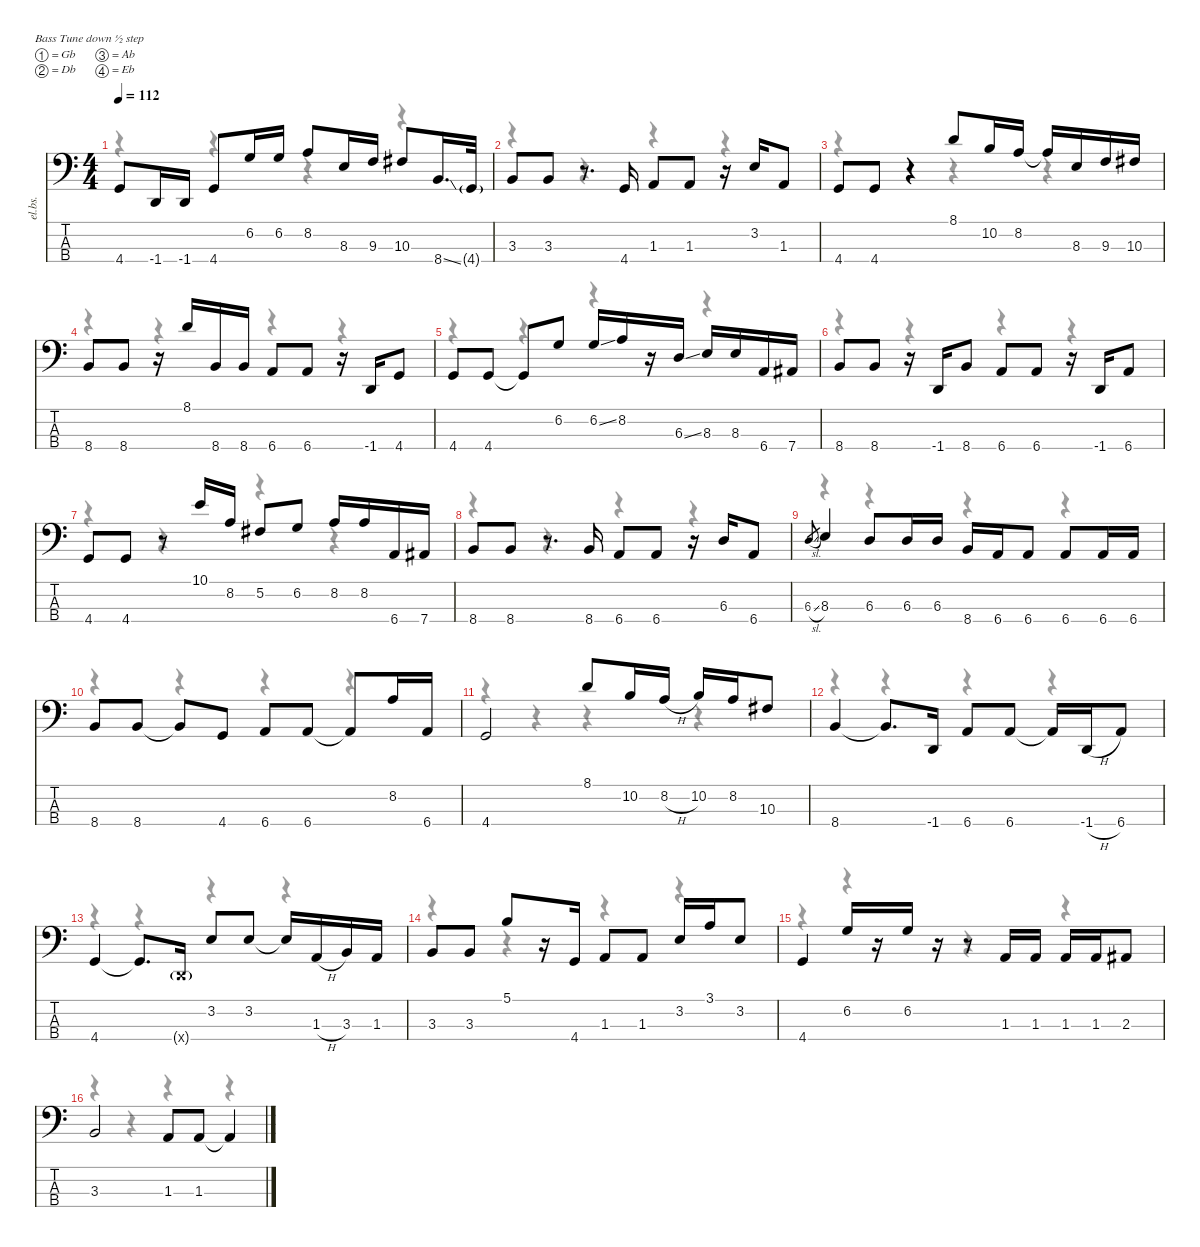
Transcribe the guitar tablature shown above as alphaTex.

\defaultSystemsLayout 4
\hideDynamics
\bracketExtendMode nobrackets
\otherSystemsTrackNameOrientation horizontal
\track ("Bass" "el.bs.") {instrument electricbassfinger}
\staff {score tabs}
\tuning (Gb2 Db2 Ab1 Eb1)
\voice
\ts (4 4)
\tempo 112
\clef f4
\ks c
4.4.8{dy f beam Up} -1.4.16{beam Up} -1.4.16{beam Up} 4.4.8{beam Up} 6.2.16{beam Up} 6.2.16{beam Up} 8.2.8{beam Up} 8.3.16{beam Up} 9.3.16{beam Up} 10.3{acc #}.8{beam Up} 8.4{ss}.16{d beam Up} 4.4{g}.32{dy mp beam Up} |
3.3.8{dy f beam Up} 3.3.8{beam Up} r.8{d beam Up} 4.4.16{beam Up} 1.3.8{beam Up} 1.3.8{beam Up} r.16{beam Up} 3.2.16{beam Up} 1.3.8{beam Up} |
4.4.8{beam Up} 4.4.8{beam Up} r.4{beam Up} 8.1.8{beam Up} 10.2.16{beam Up} 8.2.16{beam Up} 8.2{t}.16{beam Up} 8.3.16{beam Up} 9.3.16{beam Up} 10.3{acc #}.16{beam Up} |
8.4.8{beam Up} 8.4.8{beam Up} r.16{beam Up} 8.1.16{beam Up} 8.4.16{beam Up} 8.4.16{beam Up} 6.4.8{beam Up} 6.4.8{beam Up} r.16{beam Up} -1.4.16{beam Up} 4.4.8{beam Up} |
4.4.8{beam Up} 4.4.8{beam Up} 4.4{t}.8{beam Up} 6.2.8{beam Up} 6.2{ss}.16{beam Up} 8.2.16{beam Up} r.16{beam Up} 6.3{ss}.16{beam Up} 8.3.16{beam Up} 8.3.16{beam Up} 6.4.16{beam Up} 7.4{acc #}.16{beam Up} |
8.4.8{beam Up} 8.4.8{beam Up} r.16{beam Up} -1.4.16{beam Up} 8.4.8{beam Up} 6.4.8{beam Up} 6.4.8{beam Up} r.16{beam Up} -1.4.16{beam Up} 6.4.8{beam Up} |
4.4.8{beam Up} 4.4.8{beam Up} r.8{beam Up} 10.1.16{beam Up} 8.2.16{beam Up} 5.2{acc #}.8{beam Up} 6.2.8{beam Up} 8.2.16{beam Up} 8.2.16{beam Up} 6.4.16{beam Up} 7.4{acc #}.16{beam Up} |
8.4.8{beam Up} 8.4.8{beam Up} r.8{d beam Up} 8.4.16{beam Up} 6.4.8{beam Up} 6.4.8{beam Up} r.16{beam Up} 6.3.16{beam Up} 6.4.8{beam Up} |
6.3{sl}.8{gr dy mp beam Up} 8.3.4{dy f beam Up} 6.3.8{beam Up} 6.3.16{beam Up} 6.3.16{beam Up} 8.4.16{beam Up} 6.4.16{beam Up} 6.4.8{beam Up} 6.4.8{beam Up} 6.4.16{beam Up} 6.4.16{beam Up} |
8.4.8{beam Up} 8.4.8{beam Up} 8.4{t}.8{beam Up} 4.4.8{beam Up} 6.4.8{beam Up} 6.4.8{beam Up} 6.4{t}.8{beam Up} 8.2.16{beam Up} 6.4.16{beam Up} |
4.4.2{beam Up} 8.1.8{beam Up} 10.2.16{beam Up} 8.2{h}.16{beam Up} 10.2.16{beam Up} 8.2.16{beam Up} 10.3{acc #}.8{beam Up} |
8.4.4{beam Up} 8.4{t}.8{d beam Up} -1.4.16{beam Up} 6.4.8{beam Up} 6.4.8{beam Up} 6.4{t}.16{beam Up} -1.4{h}.16{beam Up} 6.4.8{beam Up} |
4.4.4{beam Up} 4.4{t}.8{d beam Up} -1.4{g x}.16{dy mf beam Up} 3.2.8{dy f beam Up} 3.2.8{beam Up} 3.2{t}.16{beam Up} 1.3{h}.16{beam Up} 3.3.16{beam Up} 1.3.16{beam Up} |
3.3.8{beam Up} 3.3.8{beam Up} 5.1.8{beam Up} r.16{beam Up} 4.4.16{beam Up} 1.3.8{beam Up} 1.3.8{beam Up} 3.2.16{beam Up} 3.1.16{beam Up} 3.2.8{beam Up} |
4.4.4{beam Up} 6.2.16{beam Up} r.16{beam Up} 6.2.16{beam Up} r.16{beam Up} r.8{beam Up} 1.3.16{beam Up} 1.3.16{beam Up} 1.3.16{beam Up} 1.3.16{beam Up} 2.3{acc #}.8{beam Up} |
3.3.2{beam Up} 1.3.8{beam Up} 1.3.8{beam Up} 1.3{t}.4{beam Up}
\voice
\clef f4
\ottava regular
\simile none
\ks c
r.4{dy mf beam Down} r.4{beam Down} r.4{beam Down} r.4{beam Down} |
r.4{beam Down} r.4{beam Down} r.4{beam Down} r.4{beam Down} |
r.4{beam Down} r.4{beam Down} r.4{beam Down} r.4{beam Down} |
r.4{beam Down} r.4{beam Down} r.4{beam Down} r.4{beam Down} |
r.4{beam Down} r.4{beam Down} r.4{beam Down} r.4{beam Down} |
r.4{beam Down} r.4{beam Down} r.4{beam Down} r.4{beam Down} |
r.4{beam Down} r.4{beam Down} r.4{beam Down} r.4{beam Down} |
r.4{beam Down} r.4{beam Down} r.4{beam Down} r.4{beam Down} |
r.4{beam Down} r.4{beam Down} r.4{beam Down} r.4{beam Down} |
r.4{beam Down} r.4{beam Down} r.4{beam Down} r.4{beam Down} |
r.4{beam Down} r.4{beam Down} r.4{beam Down} r.4{beam Down} |
r.4{beam Down} r.4{beam Down} r.4{beam Down} r.4{beam Down} |
r.4{beam Down} r.4{beam Down} r.4{beam Down} r.4{beam Down} |
r.4{beam Down} r.4{beam Down} r.4{beam Down} r.4{beam Down} |
r.4{beam Down} r.4{beam Down} r.4{beam Down} r.4{beam Down} |
r.4{beam Down} r.4{beam Down} r.4{beam Down} r.4{beam Down}
